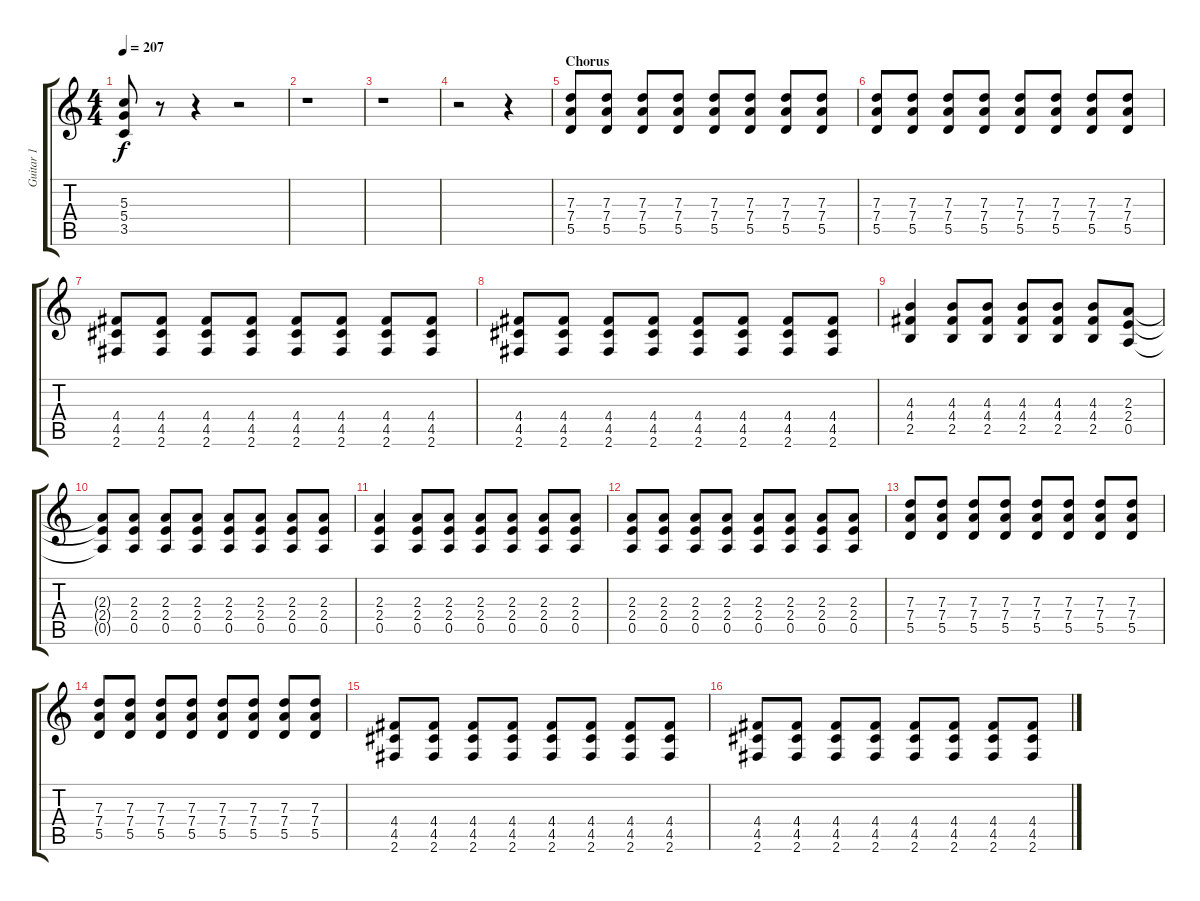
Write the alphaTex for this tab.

\track ("Guitar 1" "Guitar 1") {instrument distortionguitar}
\staff {score tabs}
\tuning (E4 B3 G3 D3 A2 E2) {hide}
\ts (4 4)
\tempo 207
\clef g2
\ks c
(5.3 5.4 3.5).8{dy f} r.8 r.4 r.2 |
r.1 |
r.1 |
r.2 r.4 |
\section ("" "Chorus")
(7.3 7.4 5.5).8 (7.3 7.4 5.5).8 (7.3 7.4 5.5).8 (7.3 7.4 5.5).8 (7.3 7.4 5.5).8 (7.3 7.4 5.5).8 (7.3 7.4 5.5).8 (7.3 7.4 5.5).8 |
(7.3 7.4 5.5).8 (7.3 7.4 5.5).8 (7.3 7.4 5.5).8 (7.3 7.4 5.5).8 (7.3 7.4 5.5).8 (7.3 7.4 5.5).8 (7.3 7.4 5.5).8 (7.3 7.4 5.5).8 |
(4.4 4.5 2.6).8 (4.4 4.5 2.6).8 (4.4 4.5 2.6).8 (4.4 4.5 2.6).8 (4.4 4.5 2.6).8 (4.4 4.5 2.6).8 (4.4 4.5 2.6).8 (4.4 4.5 2.6).8 |
(4.4 4.5 2.6).8 (4.4 4.5 2.6).8 (4.4 4.5 2.6).8 (4.4 4.5 2.6).8 (4.4 4.5 2.6).8 (4.4 4.5 2.6).8 (4.4 4.5 2.6).8 (4.4 4.5 2.6).8 |
(4.3 4.4 2.5).4 (4.3 4.4 2.5).8 (4.3 4.4 2.5).8 (4.3 4.4 2.5).8 (4.3 4.4 2.5).8 (4.3 4.4 2.5).8 (2.3 2.4 0.5).8 |
(2.3{t} 2.4{t} 0.5{t}).8 (2.3 2.4 0.5).8 (2.3 2.4 0.5).8 (2.3 2.4 0.5).8 (2.3 2.4 0.5).8 (2.3 2.4 0.5).8 (2.3 2.4 0.5).8 (2.3 2.4 0.5).8 |
(2.3 2.4 0.5).4 (2.3 2.4 0.5).8 (2.3 2.4 0.5).8 (2.3 2.4 0.5).8 (2.3 2.4 0.5).8 (2.3 2.4 0.5).8 (2.3 2.4 0.5).8 |
(2.3 2.4 0.5).8 (2.3 2.4 0.5).8 (2.3 2.4 0.5).8 (2.3 2.4 0.5).8 (2.3 2.4 0.5).8 (2.3 2.4 0.5).8 (2.3 2.4 0.5).8 (2.3 2.4 0.5).8 |
(7.3 7.4 5.5).8 (7.3 7.4 5.5).8 (7.3 7.4 5.5).8 (7.3 7.4 5.5).8 (7.3 7.4 5.5).8 (7.3 7.4 5.5).8 (7.3 7.4 5.5).8 (7.3 7.4 5.5).8 |
(7.3 7.4 5.5).8 (7.3 7.4 5.5).8 (7.3 7.4 5.5).8 (7.3 7.4 5.5).8 (7.3 7.4 5.5).8 (7.3 7.4 5.5).8 (7.3 7.4 5.5).8 (7.3 7.4 5.5).8 |
(4.4 4.5 2.6).8 (4.4 4.5 2.6).8 (4.4 4.5 2.6).8 (4.4 4.5 2.6).8 (4.4 4.5 2.6).8 (4.4 4.5 2.6).8 (4.4 4.5 2.6).8 (4.4 4.5 2.6).8 |
(4.4 4.5 2.6).8 (4.4 4.5 2.6).8 (4.4 4.5 2.6).8 (4.4 4.5 2.6).8 (4.4 4.5 2.6).8 (4.4 4.5 2.6).8 (4.4 4.5 2.6).8 (4.4 4.5 2.6).8
